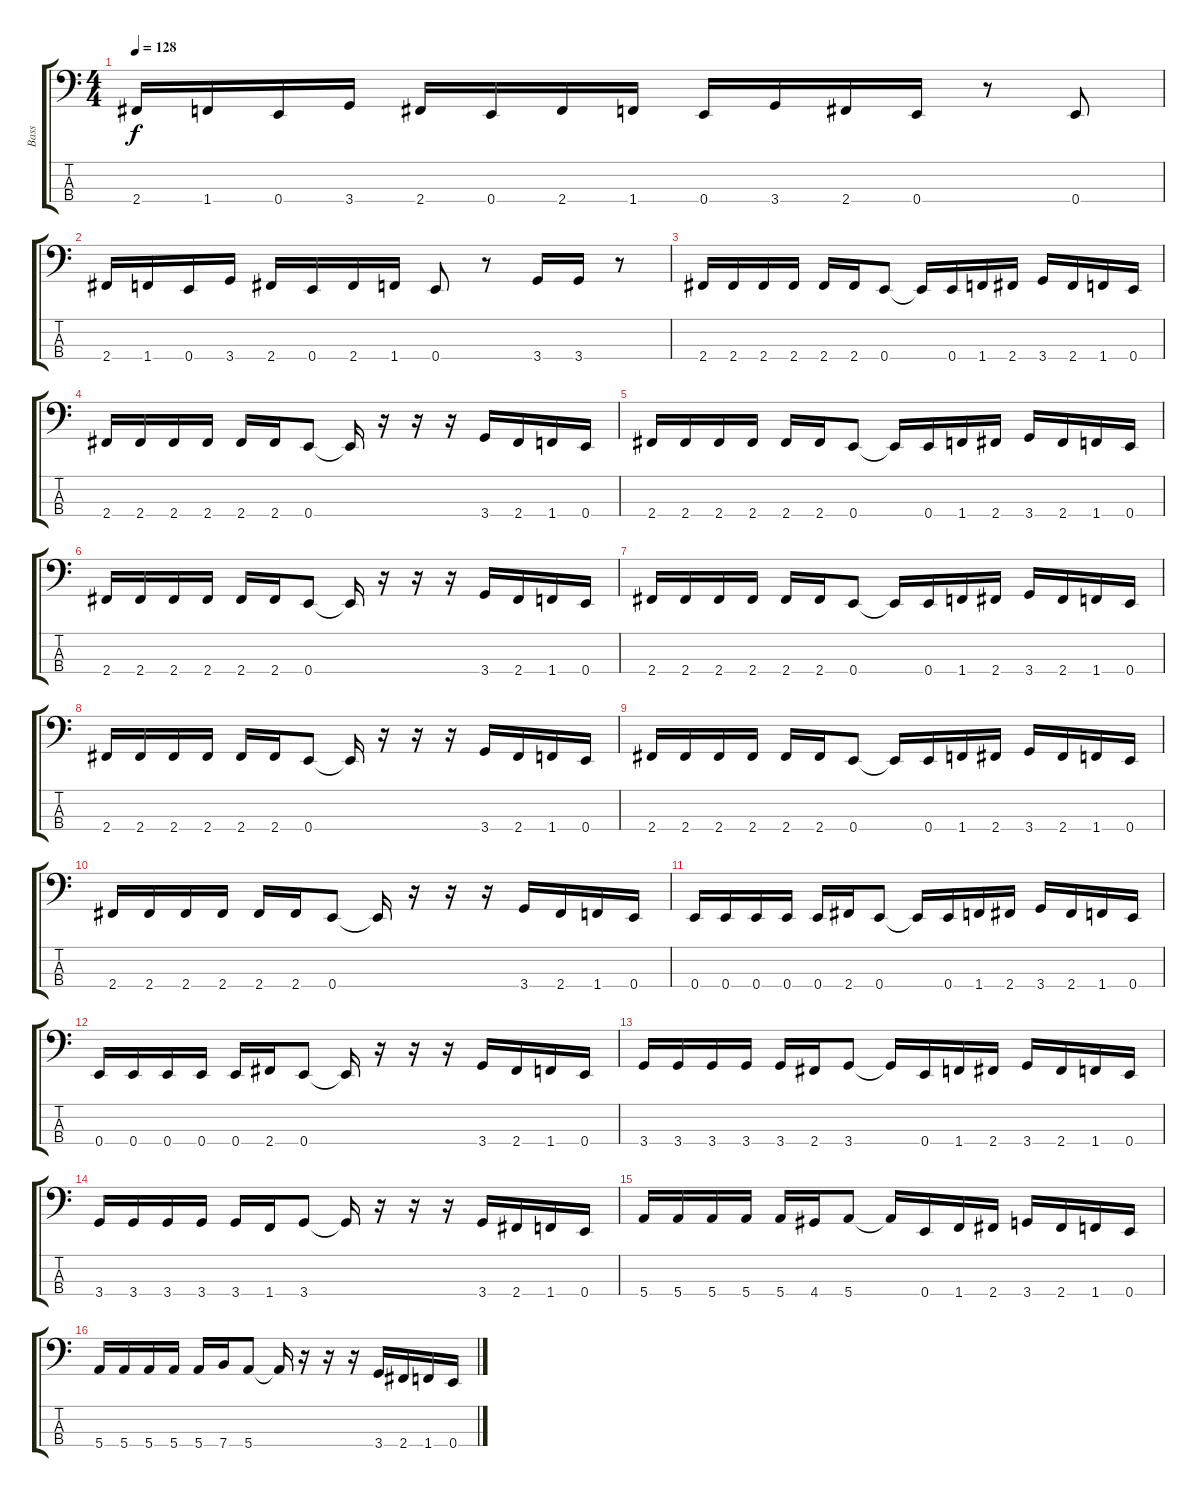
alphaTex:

\track ("Bass" "Bass") {instrument slapbass1}
\staff {score tabs}
\tuning (G2 D2 A1 E1) {hide}
\ts (4 4)
\tempo 128
\clef f4
\ks c
2.4.16{dy f} 1.4.16 0.4.16 3.4.16 2.4.16 0.4.16 2.4.16 1.4.16 0.4.16 3.4.16 2.4.16 0.4.16 r.8 0.4.8 |
2.4.16 1.4.16 0.4.16 3.4.16 2.4.16 0.4.16 2.4.16 1.4.16 0.4.8 r.8 3.4.16 3.4.16 r.8 |
2.4.16 2.4.16 2.4.16 2.4.16 2.4.16 2.4.16 0.4.8 0.4{t}.16 0.4.16 1.4.16 2.4.16 3.4.16 2.4.16 1.4.16 0.4.16 |
2.4.16 2.4.16 2.4.16 2.4.16 2.4.16 2.4.16 0.4.8 0.4{t}.16 r.16 r.16 r.16 3.4.16 2.4.16 1.4.16 0.4.16 |
2.4.16 2.4.16 2.4.16 2.4.16 2.4.16 2.4.16 0.4.8 0.4{t}.16 0.4.16 1.4.16 2.4.16 3.4.16 2.4.16 1.4.16 0.4.16 |
2.4.16 2.4.16 2.4.16 2.4.16 2.4.16 2.4.16 0.4.8 0.4{t}.16 r.16 r.16 r.16 3.4.16 2.4.16 1.4.16 0.4.16 |
2.4.16 2.4.16 2.4.16 2.4.16 2.4.16 2.4.16 0.4.8 0.4{t}.16 0.4.16 1.4.16 2.4.16 3.4.16 2.4.16 1.4.16 0.4.16 |
2.4.16 2.4.16 2.4.16 2.4.16 2.4.16 2.4.16 0.4.8 0.4{t}.16 r.16 r.16 r.16 3.4.16 2.4.16 1.4.16 0.4.16 |
2.4.16 2.4.16 2.4.16 2.4.16 2.4.16 2.4.16 0.4.8 0.4{t}.16 0.4.16 1.4.16 2.4.16 3.4.16 2.4.16 1.4.16 0.4.16 |
2.4.16 2.4.16 2.4.16 2.4.16 2.4.16 2.4.16 0.4.8 0.4{t}.16 r.16 r.16 r.16 3.4.16 2.4.16 1.4.16 0.4.16 |
0.4.16 0.4.16 0.4.16 0.4.16 0.4.16 2.4.16 0.4.8 0.4{t}.16 0.4.16 1.4.16 2.4.16 3.4.16 2.4.16 1.4.16 0.4.16 |
0.4.16 0.4.16 0.4.16 0.4.16 0.4.16 2.4.16 0.4.8 0.4{t}.16 r.16 r.16 r.16 3.4.16 2.4.16 1.4.16 0.4.16 |
3.4.16 3.4.16 3.4.16 3.4.16 3.4.16 2.4.16 3.4.8 3.4{t}.16 0.4.16 1.4.16 2.4.16 3.4.16 2.4.16 1.4.16 0.4.16 |
3.4.16 3.4.16 3.4.16 3.4.16 3.4.16 1.4.16 3.4.8 3.4{t}.16 r.16 r.16 r.16 3.4.16 2.4.16 1.4.16 0.4.16 |
5.4.16 5.4.16 5.4.16 5.4.16 5.4.16 4.4.16 5.4.8 5.4{t}.16 0.4.16 1.4.16 2.4.16 3.4.16 2.4.16 1.4.16 0.4.16 |
5.4.16 5.4.16 5.4.16 5.4.16 5.4.16 7.4.16 5.4.8 5.4{t}.16 r.16 r.16 r.16 3.4.16 2.4.16 1.4.16 0.4.16
